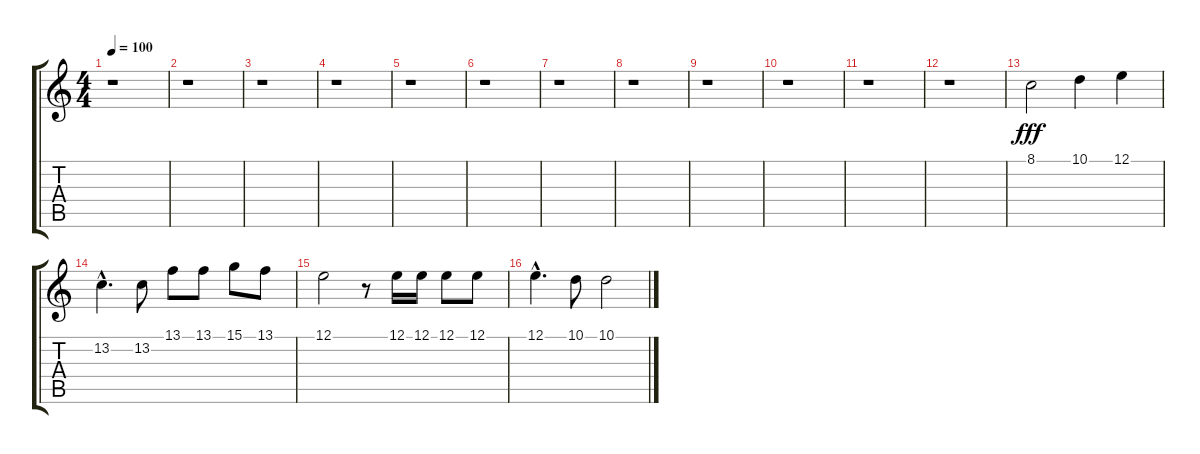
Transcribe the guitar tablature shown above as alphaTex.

\track "" {instrument clarinet}
\staff {score tabs}
\tuning (E4 B3 G3 D3 A2 E2) {hide}
\ts (4 4)
\tempo 100
\clef g2
\ks c
r.1{dy fff} |
r.1 |
r.1 |
r.1 |
r.1 |
r.1 |
r.1 |
r.1 |
r.1 |
r.1 |
r.1 |
r.1 |
8.1.2{instrument clarinet} 10.1.4 12.1.4 |
13.2{hac}.4{d} 13.2.8 13.1.8 13.1.8 15.1.8 13.1.8 |
12.1.2 r.8 12.1.16 12.1.16 12.1.8 12.1.8 |
12.1{hac}.4{d} 10.1.8 10.1.2
